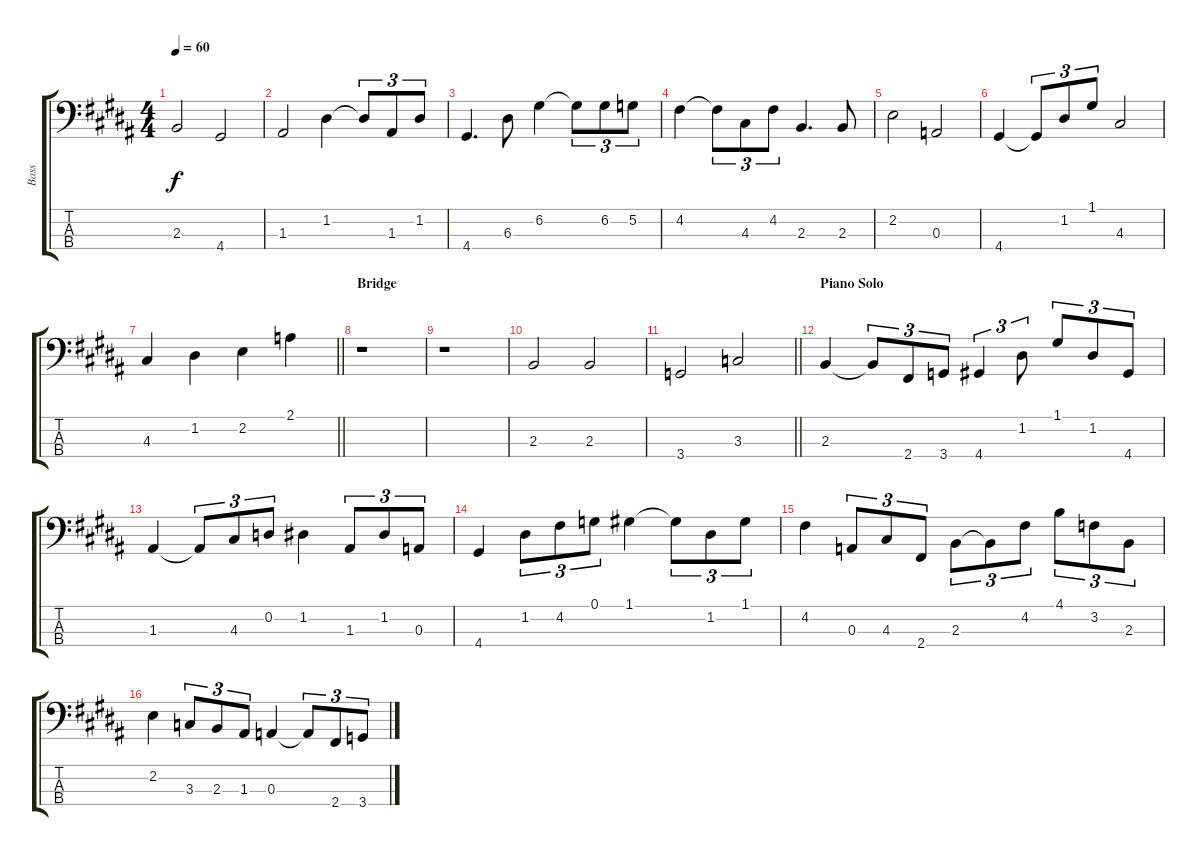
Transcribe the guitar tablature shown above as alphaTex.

\track ("Bass" "Bass") {instrument acousticbass}
\staff {score tabs}
\tuning (G2 D2 A1 E1) {hide}
\ts (4 4)
\tempo 60
\clef f4
\ks g#minor
2.3.2{dy f} 4.4.2 |
1.3.2 1.2.4 1.2{t}.8{tu (3 2)} 1.3.8{tu (3 2)} 1.2.8{tu (3 2)} |
4.4.4{d} 6.3.8 6.2.4 6.2{t}.8{tu (3 2)} 6.2.8{tu (3 2)} 5.2.8{tu (3 2)} |
4.2.4 4.2{t}.8{tu (3 2)} 4.3.8{tu (3 2)} 4.2.8{tu (3 2)} 2.3.4{d} 2.3.8 |
2.2.2 0.3.2 |
4.4.4 4.4{t}.8{tu (3 2)} 1.2.8{tu (3 2)} 1.1.8{tu (3 2)} 4.3.2 |
\barLineRight lightlight
4.3.4 1.2.4 2.2.4 2.1.4 |
\section ("" "Bridge")
r.1 |
r.1 |
2.3.2 2.3.2 |
\barLineRight lightlight
3.4.2 3.3.2 |
\section ("" "Piano Solo")
2.3.4 2.3{t}.8{tu (3 2)} 2.4.8{tu (3 2)} 3.4.8{tu (3 2)} 4.4.4{tu (3 2)} 1.2.8{tu (3 2)} 1.1.8{tu (3 2)} 1.2.8{tu (3 2)} 4.4.8{tu (3 2)} |
1.3.4 1.3{t}.8{tu (3 2)} 4.3.8{tu (3 2)} 0.2.8{tu (3 2)} 1.2.4 1.3.8{tu (3 2)} 1.2.8{tu (3 2)} 0.3.8{tu (3 2)} |
4.4.4 1.2.8{tu (3 2)} 4.2.8{tu (3 2)} 0.1.8{tu (3 2)} 1.1.4 1.1{t}.8{tu (3 2)} 1.2.8{tu (3 2)} 1.1.8{tu (3 2)} |
4.2.4 0.3.8{tu (3 2)} 4.3.8{tu (3 2)} 2.4.8{tu (3 2)} 2.3.8{tu (3 2)} 2.3{t}.8{tu (3 2)} 4.2.8{tu (3 2)} 4.1.8{tu (3 2)} 3.2.8{tu (3 2)} 2.3.8{tu (3 2)} |
2.2.4 3.3.8{tu (3 2)} 2.3.8{tu (3 2)} 1.3.8{tu (3 2)} 0.3.4 0.3{t}.8{tu (3 2)} 2.4.8{tu (3 2)} 3.4.8{tu (3 2)}
